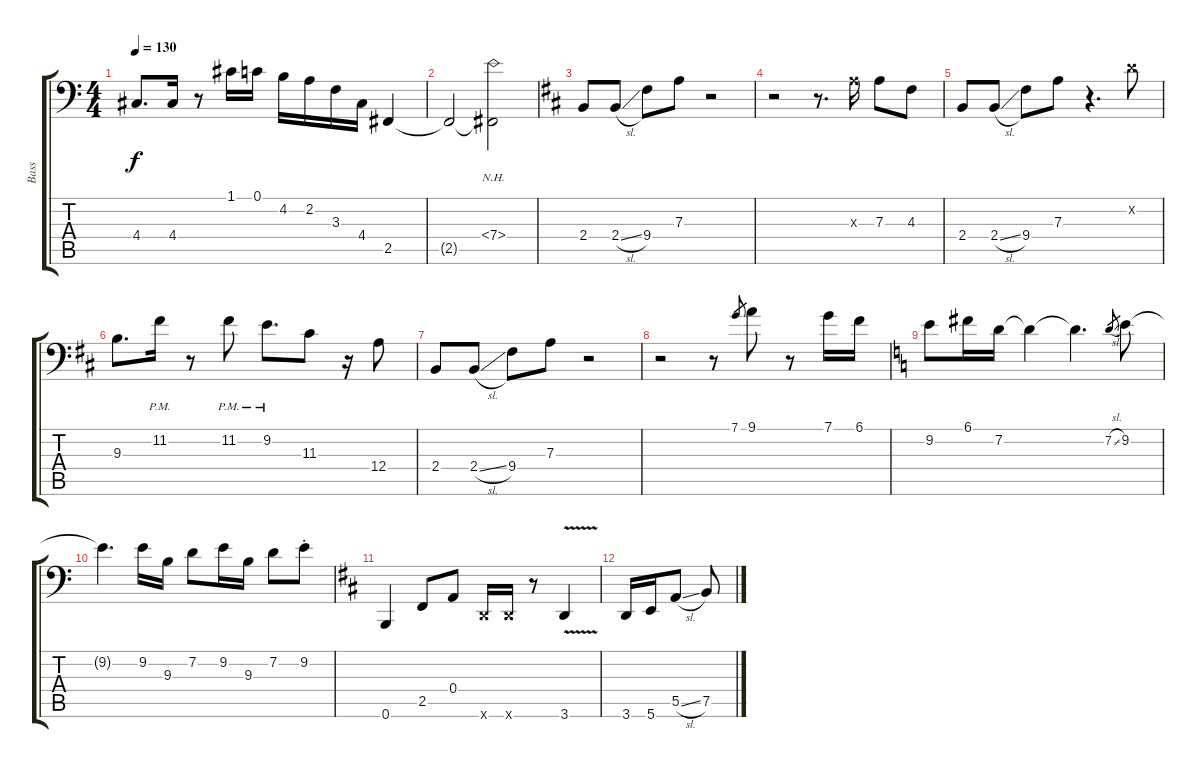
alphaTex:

\track ("Bass" "Bass") {instrument electricbassfinger}
\staff {score tabs}
\tuning (C3 G2 D2 A1 E1 B0) {hide}
\ts (4 4)
\tempo 130
\clef f4
\ks c
4.4.8{d dy f} 4.4.16 r.8 1.1.16 0.1.16 4.2.16 2.2.16 3.3.16 4.4.16 2.5.4 |
2.5{t}.2 (7.4{nh} 2.5{t}).2 |
\ks d
2.4.8 2.4{sl}.8 9.4.8 7.3.8 r.2 |
r.2 r.8{d} 7.3{x}.16 7.3.8 4.3.8 |
2.4.8 2.4{sl}.8 9.4.8 7.3.8 r.4{d} 7.2{x}.8 |
9.3.8{d} 11.2{pm}.16 r.8 11.2{pm}.8 9.2{pm}.8{d} 11.3.8 r.16 12.4.8 |
2.4.8 2.4{sl}.8 9.4.8 7.3.8 r.2 |
r.2 r.8 7.1.8{gr} 9.1.8 r.8 7.1.16 6.1.16 |
\ks c
9.2.8 6.1.16 7.2.16 7.2{t}.4 7.2{t}.4{d} 7.2{sl}.8{gr} 9.2.8 |
9.2{t}.4{d} 9.2.16 9.3.16 7.2.8 9.2.16 9.3.16 7.2.8 9.2{st}.8 |
\ks d
0.6.4 2.5.8 0.4.8 3.6{x}.16 3.6{x}.16 r.8 3.6{v}.4 |
3.6.16 5.6.16 5.5{sl}.8 7.5.8
